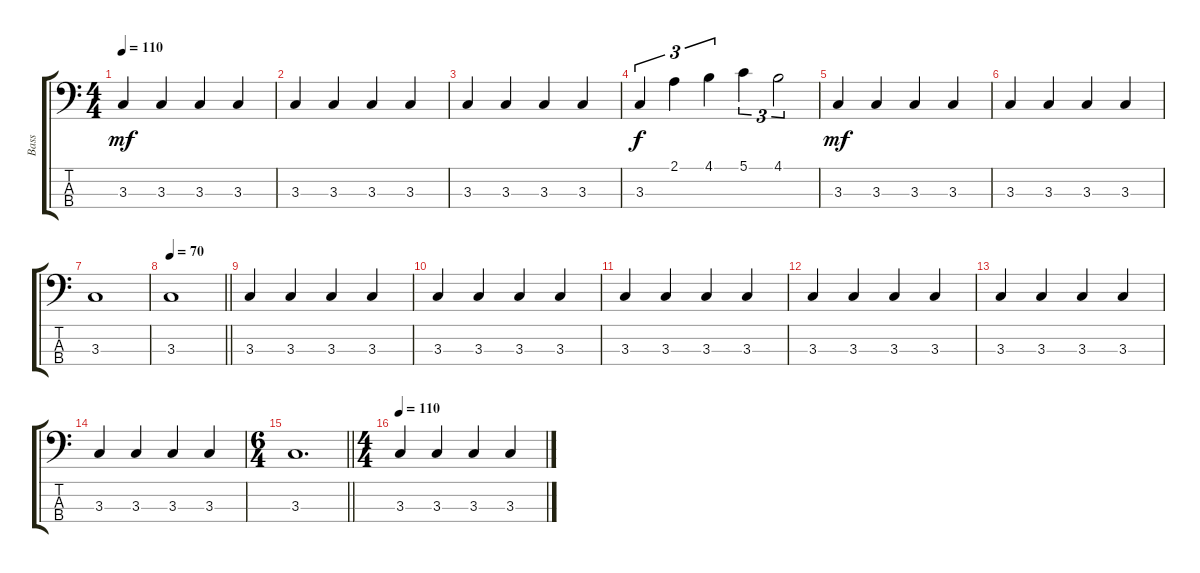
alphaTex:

\track ("Bass" "Bass") {instrument electricbassfinger}
\staff {score tabs}
\tuning (G2 D2 A1 E1) {hide}
\ts (4 4)
\tempo 110
\clef f4
\ks c
3.3.4{dy mf} 3.3.4 3.3.4 3.3.4 |
3.3.4 3.3.4 3.3.4 3.3.4 |
3.3.4 3.3.4 3.3.4 3.3.4 |
3.3.4{tu (3 2) dy f} 2.1.4{tu (3 2)} 4.1.4{tu (3 2)} 5.1.4{tu (3 2)} 4.1.2{tu (3 2)} |
3.3.4{dy mf} 3.3.4 3.3.4 3.3.4 |
3.3.4 3.3.4 3.3.4 3.3.4 |
3.3.1 |
\tempo 70
\barLineRight lightlight
3.3.1 |
3.3.4 3.3.4 3.3.4 3.3.4 |
3.3.4 3.3.4 3.3.4 3.3.4 |
3.3.4 3.3.4 3.3.4 3.3.4 |
3.3.4 3.3.4 3.3.4 3.3.4 |
3.3.4 3.3.4 3.3.4 3.3.4 |
3.3.4 3.3.4 3.3.4 3.3.4 |
\ts (6 4)
\barLineRight lightlight
3.3.1{d} |
\ts (4 4)
\tempo 110
3.3.4 3.3.4 3.3.4 3.3.4
